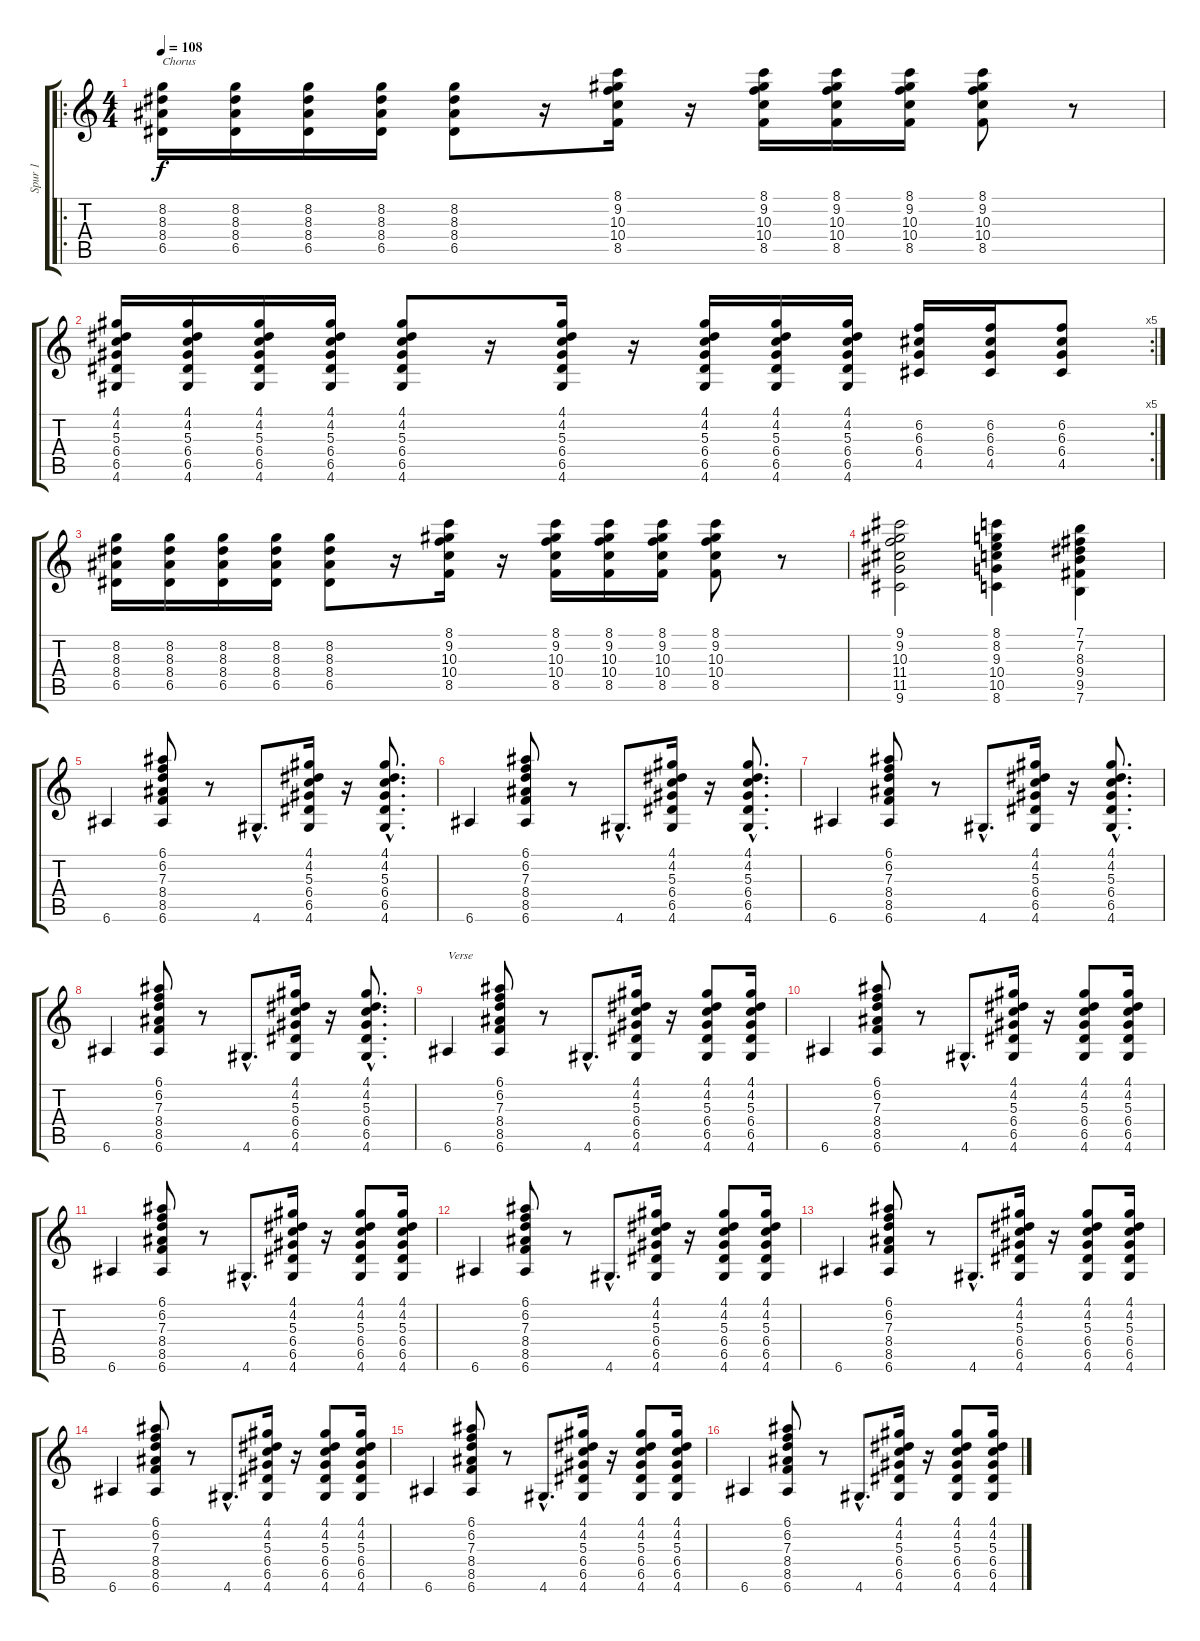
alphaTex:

\track ("Spur 1" "Spur 1") {instrument acousticguitarsteel}
\staff {score tabs}
\tuning (E4 B3 G3 D3 A2 E2) {hide}
\ro
\ts (4 4)
\tempo 108
\clef g2
\ks c
(8.2 8.3 8.4 6.5).16{txt "Chorus" dy f} (8.2 8.3 8.4 6.5).16 (8.2 8.3 8.4 6.5).16 (8.2 8.3 8.4 6.5).16 (8.2 8.3 8.4 6.5).8 r.16 (8.1 9.2 10.3 10.4 8.5).16 r.16 (8.1 9.2 10.3 10.4 8.5).16 (8.1 9.2 10.3 10.4 8.5).16 (8.1 9.2 10.3 10.4 8.5).16 (8.1 9.2 10.3 10.4 8.5).8 r.8 |
\rc 5
(4.1 4.2 5.3 6.4 6.5 4.6).16 (4.1 4.2 5.3 6.4 6.5 4.6).16 (4.1 4.2 5.3 6.4 6.5 4.6).16 (4.1 4.2 5.3 6.4 6.5 4.6).16 (4.1 4.2 5.3 6.4 6.5 4.6).8 r.16 (4.1 4.2 5.3 6.4 6.5 4.6).16 r.16 (4.1 4.2 5.3 6.4 6.5 4.6).16 (4.1 4.2 5.3 6.4 6.5 4.6).16 (4.1 4.2 5.3 6.4 6.5 4.6).16 (6.2 6.3 6.4 4.5).16 (6.2 6.3 6.4 4.5).16 (6.2 6.3 6.4 4.5).8 |
(8.2 8.3 8.4 6.5).16 (8.2 8.3 8.4 6.5).16 (8.2 8.3 8.4 6.5).16 (8.2 8.3 8.4 6.5).16 (8.2 8.3 8.4 6.5).8 r.16 (8.1 9.2 10.3 10.4 8.5).16 r.16 (8.1 9.2 10.3 10.4 8.5).16 (8.1 9.2 10.3 10.4 8.5).16 (8.1 9.2 10.3 10.4 8.5).16 (8.1 9.2 10.3 10.4 8.5).8 r.8 |
(9.1 9.2 10.3 11.4 11.5 9.6).2 (8.1 8.2 9.3 10.4 10.5 8.6).4 (7.1 7.2 8.3 9.4 9.5 7.6).4 |
6.6.4 (6.1 6.2 7.3 8.4 8.5 6.6).8 r.8 4.6{hac}.8{d} (4.1 4.2 5.3 6.4 6.5 4.6).16 r.16 (4.1{hac} 4.2{hac} 5.3{hac} 6.4{hac} 6.5{hac} 4.6{hac}).8{d} |
6.6.4 (6.1 6.2 7.3 8.4 8.5 6.6).8 r.8 4.6{hac}.8{d} (4.1 4.2 5.3 6.4 6.5 4.6).16 r.16 (4.1{hac} 4.2{hac} 5.3{hac} 6.4{hac} 6.5{hac} 4.6{hac}).8{d} |
6.6.4 (6.1 6.2 7.3 8.4 8.5 6.6).8 r.8 4.6{hac}.8{d} (4.1 4.2 5.3 6.4 6.5 4.6).16 r.16 (4.1{hac} 4.2{hac} 5.3{hac} 6.4{hac} 6.5{hac} 4.6{hac}).8{d} |
6.6.4 (6.1 6.2 7.3 8.4 8.5 6.6).8 r.8 4.6{hac}.8{d} (4.1 4.2 5.3 6.4 6.5 4.6).16 r.16 (4.1{hac} 4.2{hac} 5.3{hac} 6.4{hac} 6.5{hac} 4.6{hac}).8{d} |
6.6.4{txt "Verse"} (6.1 6.2 7.3 8.4 8.5 6.6).8 r.8 4.6{hac}.8{d} (4.1 4.2 5.3 6.4 6.5 4.6).16 r.16 (4.1 4.2 5.3 6.4 6.5 4.6).8 (4.1 4.2 5.3 6.4 6.5 4.6).16 |
6.6.4 (6.1 6.2 7.3 8.4 8.5 6.6).8 r.8 4.6{hac}.8{d} (4.1 4.2 5.3 6.4 6.5 4.6).16 r.16 (4.1 4.2 5.3 6.4 6.5 4.6).8 (4.1 4.2 5.3 6.4 6.5 4.6).16 |
6.6.4 (6.1 6.2 7.3 8.4 8.5 6.6).8 r.8 4.6{hac}.8{d} (4.1 4.2 5.3 6.4 6.5 4.6).16 r.16 (4.1 4.2 5.3 6.4 6.5 4.6).8 (4.1 4.2 5.3 6.4 6.5 4.6).16 |
6.6.4 (6.1 6.2 7.3 8.4 8.5 6.6).8 r.8 4.6{hac}.8{d} (4.1 4.2 5.3 6.4 6.5 4.6).16 r.16 (4.1 4.2 5.3 6.4 6.5 4.6).8 (4.1 4.2 5.3 6.4 6.5 4.6).16 |
6.6.4 (6.1 6.2 7.3 8.4 8.5 6.6).8 r.8 4.6{hac}.8{d} (4.1 4.2 5.3 6.4 6.5 4.6).16 r.16 (4.1 4.2 5.3 6.4 6.5 4.6).8 (4.1 4.2 5.3 6.4 6.5 4.6).16 |
6.6.4 (6.1 6.2 7.3 8.4 8.5 6.6).8 r.8 4.6{hac}.8{d} (4.1 4.2 5.3 6.4 6.5 4.6).16 r.16 (4.1 4.2 5.3 6.4 6.5 4.6).8 (4.1 4.2 5.3 6.4 6.5 4.6).16 |
6.6.4 (6.1 6.2 7.3 8.4 8.5 6.6).8 r.8 4.6{hac}.8{d} (4.1 4.2 5.3 6.4 6.5 4.6).16 r.16 (4.1 4.2 5.3 6.4 6.5 4.6).8 (4.1 4.2 5.3 6.4 6.5 4.6).16 |
6.6.4 (6.1 6.2 7.3 8.4 8.5 6.6).8 r.8 4.6{hac}.8{d} (4.1 4.2 5.3 6.4 6.5 4.6).16 r.16 (4.1 4.2 5.3 6.4 6.5 4.6).8 (4.1 4.2 5.3 6.4 6.5 4.6).16
